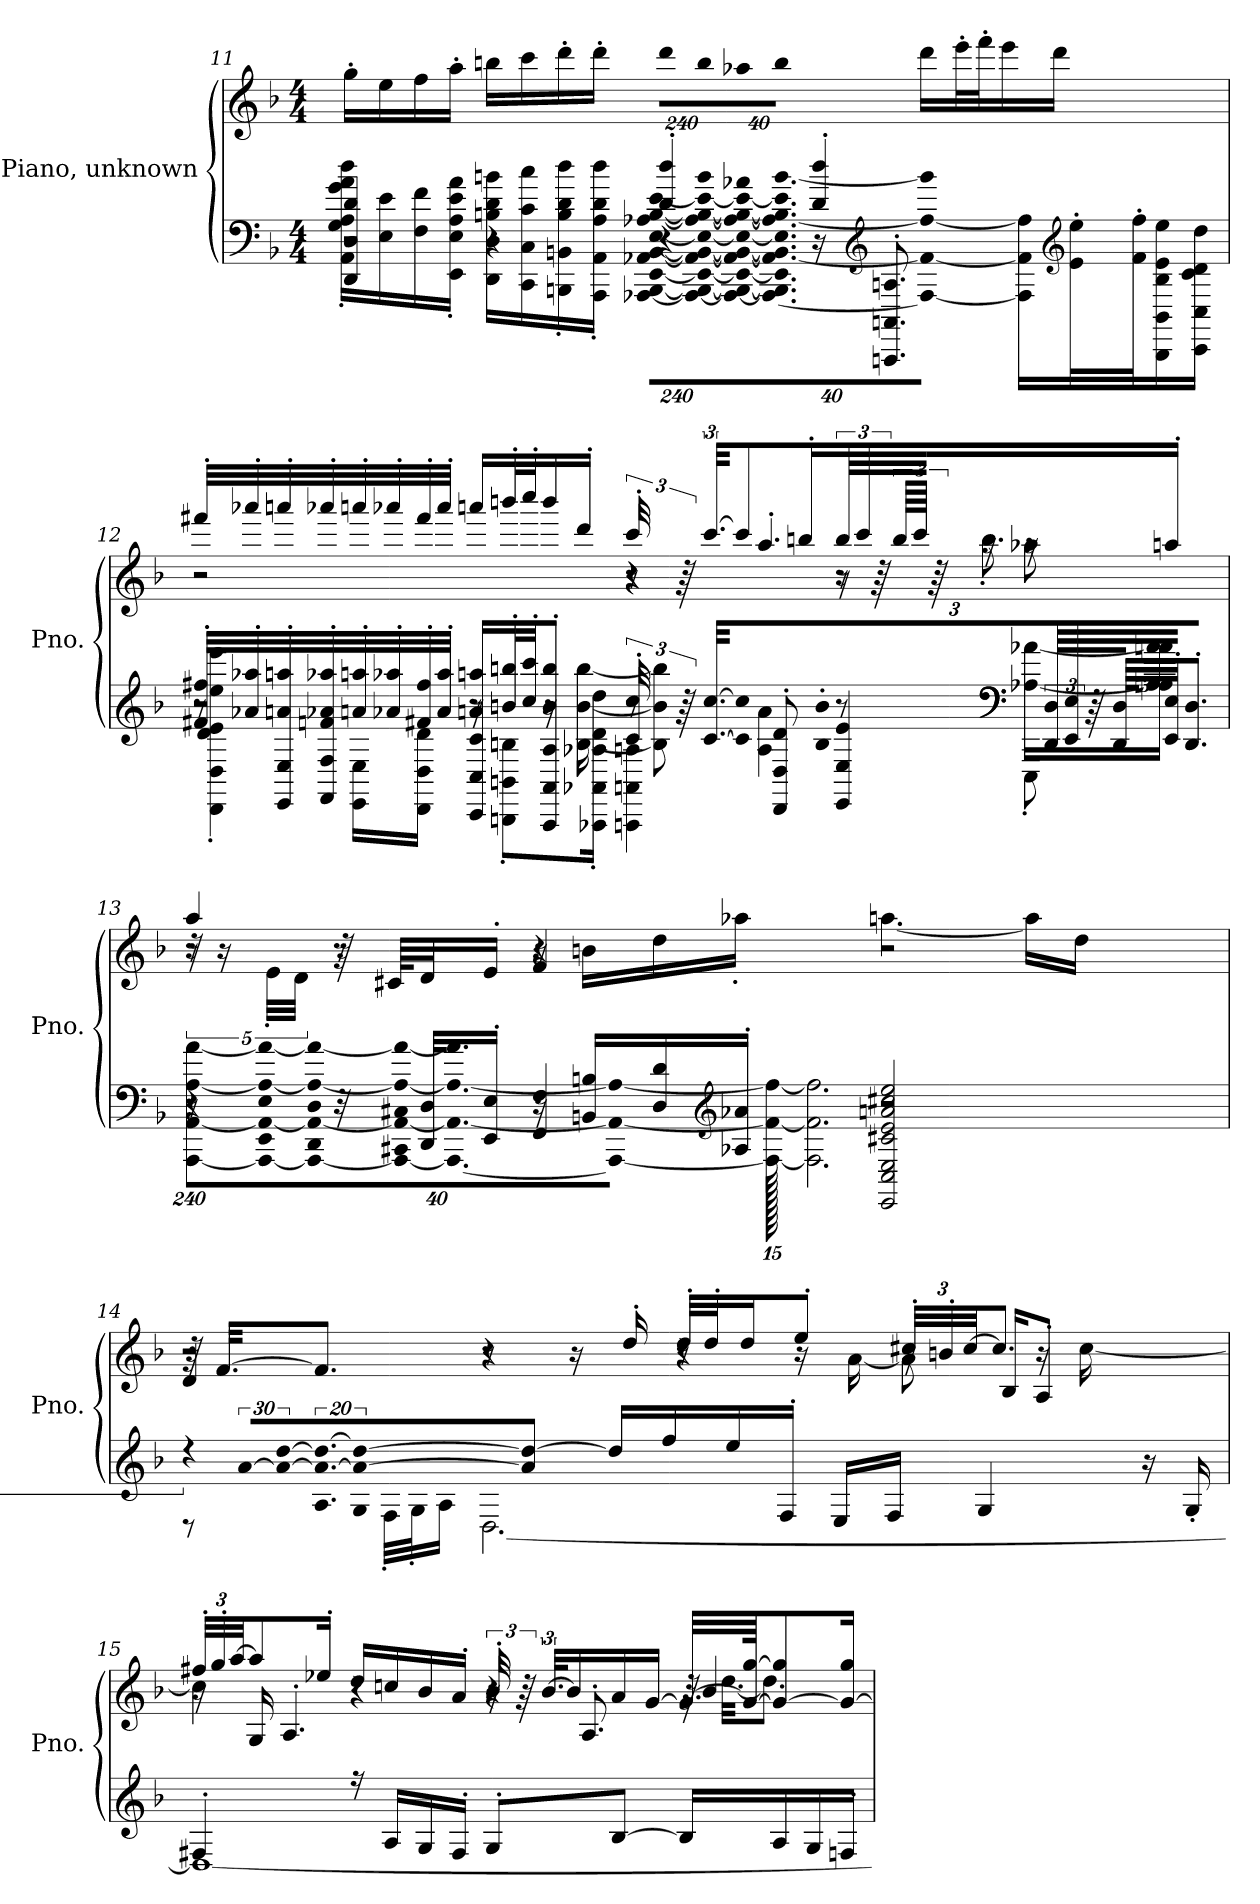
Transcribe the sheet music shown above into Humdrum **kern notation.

**kern	**kern
*part1	*part1
*staff2	*staff1
*I"Piano, unknown	*
*I'Pno.	*
!!LO:LB:g=z
*clefF4	*clefG2
*k[b-]	*k[b-]
*M4/4	*M4/4
=11	=11
*^	*
*	*^	*
4DD/ 4D/ 4d/	16AA\' 16G\' 16A\' 16g\' 16a\' 16dd\'LL	2r	16gg'\LL
.	16E\ 16e\	.	16ee\
.	16F\ 16f\	.	16ff\
.	16EE\' 16E\' 16A\' 16e\' 16a\'JJ	.	16aa'\JJ
4r	16DD\ 16D\ 16Bn\ 16d\ 16bn\LL	.	16bbn\LL
.	16CC\ 16C\ 16c\ 16cc\	.	16ccc\
.	16BBBn\' 16BBn\' 16B\' 16d\' 16dd\'	.	16ddd'\
.	16AAA\' 16AA\' 16A\' 16d\' 16dd\'JJ	.	16ddd'\JJ
*	*Xbrackettup	*	*
!	!LO:N:vis=16	!	!
*	*	*	*Xbrackettup
!	!	!	!LO:N:vis=16
4d/' 4dd/'	[1920%137AAA-X\ [1920%137BBB\ [1920%137EE\ [1920%137AA-X\ [1920%137BB\ [1920%137E\ [1920%137A-X\ [1920%137B\ [1920%137e\LL	4r	1920%137ddd\LL
!	!LO:N:vis=16	!	!LO:N:vis=16
.	1920%137AAA-\_ 1920%137BBB\_ 1920%137EE\_ 1920%137AA-\_ 1920%137BB\_ 1920%137E\_ 1920%137A-\_ 1920%137B\_ 1920%137e\_ 1920%137b\	.	1920%137bb\
!	!LO:N:vis=32	!	!LO:N:vis=32
.	640%23AAA-\_ 640%23BBB\_ 640%23EE\_ 640%23AA-\_ 640%23BB\_ 640%23E\_ 640%23A-\_ 640%23B\_ 640%23e\_ 640%23a-X\L	.	640%23aa-X\K
!	!LO:N:vis=32.	!	!LO:N:vis=16
.	1920%103AAA-\_ 1920%103BBB\] 1920%103EE\] 1920%103AA-\_ 1920%103BB\] 1920%103E\] 1920%103A-\_ 1920%103B\] 1920%103e\] [1920%103b\	.	1920%137bb\JJ
!	!LO:N:vis=64	!	!
.	960%17AAA-\_ 960%17AA-\_ 960%17A-\_ 960%17b\]JJJk	.	.
4d/' 4dd/'	16AAA-\] 16AA-\] 16A-\]LL	16r	16ddd\LL
*clefG2	*	*	*
.	32e\' 32ee\'L	8.AAAn/' 8.AAn/' 8.An/'	32eee'\L
.	32f\' 32ff\'J	.	32fff'\J
.	16BBB\ 16BB\ 16B\ 16e\ 16ee\	.	16eee\
.	16CC\ 16C\ 16c\ 16d\ 16dd\JJ	.	16ddd\JJ
!!LO:LB:g=z
=12	=12	=12	=12
*	*	*^	*^
*	*	*	*	*	*^
*	*	*	*	*	*	*^
32f#X/' 32ff#X/'LLL	4DD\' 4D\' 4d\' 4e\' 4ee\' 4eee\'	2r	8r	32fff#X'/LLL	2r	2r	2r
32a-X/' 32aa-X/'	.	.	.	32aaa-X'/	.	.	.
32EE/' 32E/' 32an/' 32aan/'	.	.	.	32aaan'/	.	.	.
32FF/' 32F/' 32fn/' 32a-X/' 32aa-X/'	.	.	.	32aaa-X'/	.	.	.
32an/' 32aan/'	.	.	16EE\ 16E\LL	32aaan'/	.	.	.
32a-X/' 32aa-X/'	.	.	.	32aaa-X'/	.	.	.
32f#X/' 32ff#/'	.	.	16DD\ 16D\ 16d\JJ	32fff#'/	.	.	.
32a-/' 32aa-/'JJJ	.	.	.	32aaa-'/JJJ	.	.	.
16CC/ 16C/ 16c/ 16an/ 16aan/LL	8r	.	16r	16aaan/LL	.	.	.
32bn/' 32bbn/'L	.	.	8BBBn\' 8BBn\' 8Bn\'L	32bbbn'/L	.	.	.
32cc/' 32ccc/'JJ	.	.	.	32cccc'/J	.	.	.
8AAA/' 8AA/' 8A/' 8b/' 8bb/'J	16r	.	.	16bbb/	.	.	.
.	[16B\ [16b\ [16bb\	.	16AAA-X\' 16AA-X\' 16A-X\' 16d\' 16dd\'Jk	16ddd'/JJ	.	.	.
*brackettup	*	*	*	*brackettup	*	*	*
48c/' 48cc/'	8B\] 8b\] 8bb\]	8r	4AAAn\ 4AAn\ 4An\	48ccc'/	4r	8r	4r
96r	.	.	.	96r	.	.	.
[48.c/ [48.cc/KKL	.	.	.	[48.ccc/KKL	.	.	.
8c/] 8cc/]	.	.	.	8ccc/]	.	.	.
.	4A\ 4a\	8DD/' 8D/' 8d/'	.	.	.	4.aa'/	.
16B/' 16b/'L	.	.	.	16bbn'/L	.	.	.
96B/ 96b/LL	.	4EE/ 4E/ 4e/	8r	96bb/LL	16r	.	8r
96c/ 96cc/JJJJ	.	.	.	96ccc/JJJJ	.	.	.
96r	.	.	.	96r	.	.	.
96B/ 96b/KLLL	.	.	.	96bb/LLLL	.	.	.
48c/' 48cc/'JJ	.	.	.	96ccc/JJJJ	.	.	.
.	.	.	.	96r	.	.	.
8.B/' 8.b/'J	.	.	.	16r	8.bb'\	.	.
*clefF4	*	*	*	*	*	*	*
.	[16A-X\ [16a-X\LL	.	8EEE'\	16r	.	.	8aa-X\
.	16A-\] 16An\ 16a-\] 16an\JJ	.	.	16aan'/	.	.	.
*	*v	*v	*v	*	*	*	*
*	*	*v	*v	*v	*v
!!LO:PB:g=z
=13	=13	=13
*	*Xbrackettup	*
!	!LO:N:vis=16	!
*	*^	*^
*	*	*	*	*^
8r	[1920%137AAA\ [1920%137AA\ [1920%137A\ [1920%137a\LL	4r	4aa/	40r	8r
.	.	.	.	20r	.
!	!LO:N:vis=32	!	!	!	!
.	640%23AAA\_ 640%23EE\ 640%23AA\_ 640%23E\ 640%23A\_ 640%23a\_L	.	.	.	.
.	.	.	.	40e'\LLL	.
.	.	.	.	40d\JJJ	.
!	!LO:N:vis=32	!	!	!	!
.	640%23AAA\_ 640%23DD\ 640%23AA\_ 640%23D\ 640%23A\_ 640%23a\_	.	.	.	.
32r	.	.	.	8r	64r
.	.	.	.	.	64c#X/KLLL
!	!LO:N:vis=32	!	!	!	!
.	640%23AAA\_ 640%23CC#X\ 640%23AA\_ 640%23C#X\ 640%23A\_ 640%23a\_	.	.	.	.
32DD/ 32D/KLL	.	.	.	.	32d/J
!	!LO:N:vis=32.	!	!	!	!
.	1920%103AAA\_ 1920%103AA\_ 1920%103A\_ 1920%103a\]	.	.	.	.
16EE/' 16E/'JJ	.	.	.	.	16e'/JJ
.	640%11AAA\_ 640%11AA\_ 640%11A\_JJJ	.	.	.	.
16r	1920AAA\_ 1920AA\_ 1920A\_	4FF/ 4F/	4r	16r	4f/
.	2.AAA\] 2.AA\] 2.A\]	.	.	.	.
16BBn/ 16Bn/LL	.	.	.	16bn\LL	.
16D/ 16d/	.	.	.	16dd\	.
*clefG2	*	*	*	*	*
16A-X/' 16a-X/'JJ	.	.	.	16aa-X'\JJ	.
2EE/ 2C#/ 2E/ 2c#X/ 2e/ 2an/ 2cc#X/ 2ee/	.	2r	2r	[4.aan\	2r
.	.	.	.	16aa\LL]	.
.	.	.	.	16dd\JJ	.
1920ryy	.	1920ryy	1920ryy	1920ryy	1920ryy
*v	*v	*v	*	*	*
!!LO:LB:g=z	!!	!!
=14	=14	=14	=14
*brackettup	*	*	*
*^	*	*	*
*	*^	*	*	*
!LO:N:vis=32	!	!	!	!	!
*	*v	*v	*	*	*
640%23r	8r	64r	2r	4d/
.	.	[32.f/KKL	.	.
!LO:N:vis=64	!	!	!	!
[960%17a/LLLL	.	.	.	.
!LO:N:vis=256	!	!	!	!
1920%17a/_ [1920%17dd/K	.	.	.	.
!LO:N:vis=64.	!	!	!	!
640%17A/ 640%17a/_ 640%17dd/_J	.	8.f/J]	.	.
!LO:N:vis=32	!	!	!	!
640%23G/ 640%23a/_ 640%23dd/_JJ	.	.	.	.
8a/] 8dd/_J	32F'\LLL	.	.	.
.	32G'\J	.	.	.
.	16A\JJ	.	.	.
16dd/LL]	[2.D\	8r	.	4r
16ff/	.	.	.	.
16ee/	.	16r	.	.
16F'/JJ	.	16dd'/	.	.
16E/LL	.	32dd'/LLL	8r	4r
.	.	32dd'/J	.	.
16F/JJ	.	16dd/J	.	.
4G/	.	8ee'/J	16r	.
.	.	.	[16a\	.
*	*	*Xbrackettup	*	*
.	.	48cc#X'/LLL	8a\]	16r
.	.	48bn'/	.	.
.	.	[48cc#/JJ	.	.
.	.	8.cc#/J]	.	16B-/KL
16r	.	.	16r	8A'/J
16G'/	.	.	[16cc#\	.
!!LO:LB:g=z	!!	!!
=15	=15	=15	=15	=15
4F#X'/	1D_	48ff#X'/LLL	4cc#\]	16r
.	.	48gg'/	.	.
.	.	[48aa/JJ	.	.
.	.	8aa/]	.	16G/
.	.	.	.	4.A'/
.	.	16ee-X'/Jk	.	.
16r	.	16dd/LL	4r	.
16A/LL	.	16ccn/	.	.
16G/	.	16b-/	.	.
16F#'/JJ	.	16a'/JJ	.	.
*	*	*brackettup	*	*
8G'/L	.	48b-'/	4r	16r
.	.	96r	.	.
.	.	[48.b-/KLL	.	.
.	.	16b-/]	.	8.A'/
[8B-/J	.	16a/	.	.
.	.	[16g/JJ	.	.
16B-/LL]	.	32.g/LLL_	64r	4b-/
.	.	.	[32.dd\KKL	.
.	.	64g/_ [64gg/JJK	.	.
16A/	.	8g/_ 8gg/]	8.dd\J]	.
16G/	.	.	.	.
16Fn'/JJ	.	16g/_ 16gg/Jk	.	.
*v	*v	*	*	*
*	*v	*v	*v
=	=
*-	*-
